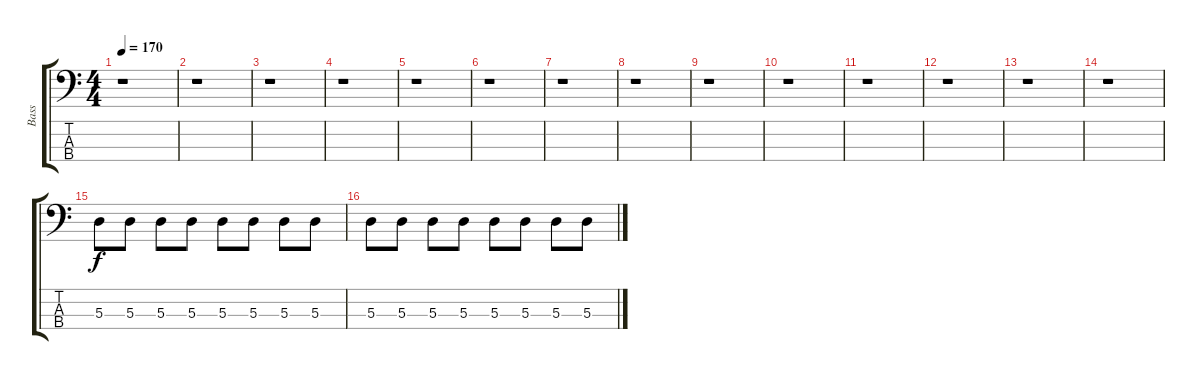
\track ("Bass" "Bass") {instrument electricbasspick}
\staff {score tabs}
\tuning (G2 D2 A1 E1) {hide}
\ts (4 4)
\tempo 170
\clef f4
\ks c
r.1{dy f} |
r.1 |
r.1 |
r.1 |
r.1 |
r.1 |
r.1 |
r.1 |
r.1 |
r.1 |
r.1 |
r.1 |
r.1 |
r.1 |
5.3.8 5.3.8 5.3.8 5.3.8 5.3.8 5.3.8 5.3.8 5.3.8 |
5.3.8 5.3.8 5.3.8 5.3.8 5.3.8 5.3.8 5.3.8 5.3.8
